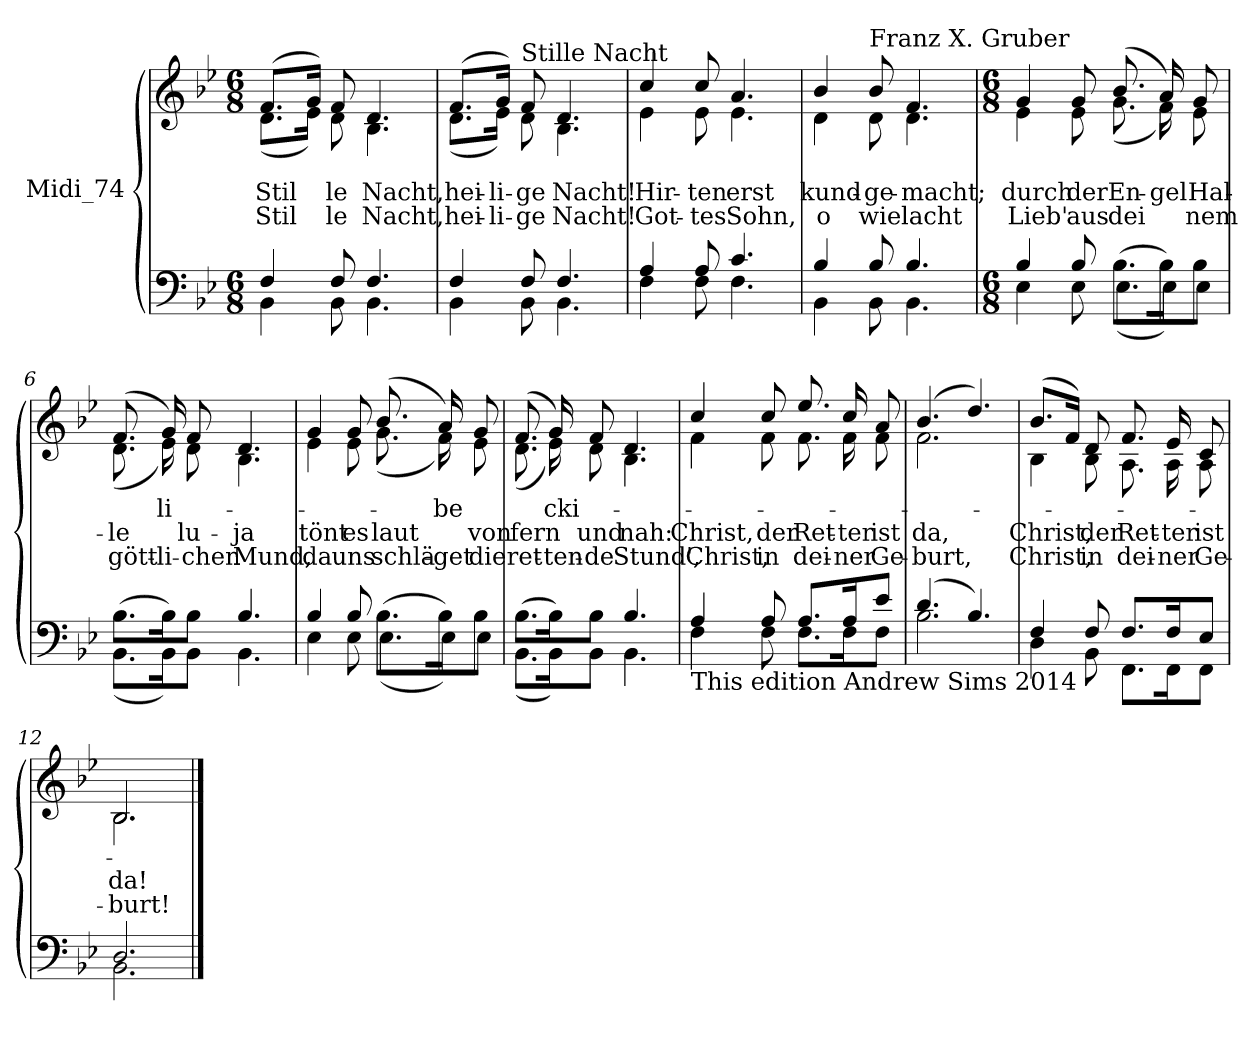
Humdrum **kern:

**kern	**kern	**text	**text	**text
*part2	*part1	*part1	*part1	*part1
*staff2	*staff1	*staff1	*staff1	*staff1
*I"Midi_74	*I"Midi_74	*	*	*
*clefF4	*clefG2	*	*	*
*k[b-e-]	*k[b-e-]	*	*	*
*B-:	*B-:	*	*	*
*M6/8	*M6/8	*	*	*
=1	=1	=1	=1	=1
*^	*	*	*	*
!	!	!LO:TX:a:t=Josef Mohr	!	!	!
!	!	!	!LO:LY:b	!	!LO:LY:b
*	*	*^	*	*	*
!	!	!	!	!	!LO:LY:b	!
4F/	4BB-\	(>8.f/L	(<8.d\L	.	Stil	Stil
.	.	16g/J)	16e-\J)	.	.	.
!	!	!	!	!LO:LY:b	!	!LO:LY:b
!	!	!	!	!	!LO:LY:b	!
8F/	8BB-\	8f/	8d\	.	le	le
!	!	!	!	!LO:LY:b	!	!LO:LY:b
!	!	!	!	!	!LO:LY:b	!
4.F/	4.BB-\	4.d/	4.B-\	.	Nacht,	Nacht,
=2	=2	=2	=2	=2	=2	=2
!	!	!	!	!LO:LY:b	!	!LO:LY:b
!	!	!	!	!	!LO:LY:b	!
4F/	4BB-\	(>8.f/L	(<8.d\L	.	hei-	-hei-
!	!	!	!	!LO:LY:b	!	!LO:LY:b
!	!	!	!	!	!LO:LY:b	!
.	.	16g/J)	16e-\J)	.	-li-	-li-
!	!	!LO:TX:a:t=Stille Nacht	!	!	!	!
!	!	!	!	!LO:LY:b	!	!LO:LY:b
!	!	!	!	!	!LO:LY:b	!
8F/	8BB-\	8f/	8d\	.	-ge	ge
!	!	!	!	!LO:LY:b	!	!LO:LY:b
!	!	!	!	!	!LO:LY:b	!
4.F/	4.BB-\	4.d/	4.B-\	.	Nacht!	Nacht!
=3	=3	=3	=3	=3	=3	=3
!	!	!	!	!LO:LY:b	!	!LO:LY:b
!	!	!	!	!	!LO:LY:b	!
4A/	4F\	4cc/	4e-\	.	Hir-	-Got-
!	!	!	!	!LO:LY:b	!	!LO:LY:b
!	!	!	!	!	!LO:LY:b	!
8A/	8F\	8cc/	8e-\	.	-ten	tes
!	!	!	!	!LO:LY:b	!	!LO:LY:b
!	!	!	!	!	!LO:LY:b	!
4.c/	4.F\	4.a/	4.e-\	.	erst	Sohn,
=4	=4	=4	=4	=4	=4	=4
!	!	!	!	!LO:LY:b	!	!LO:LY:b
!	!	!	!	!	!LO:LY:b	!
4B-/	4BB-\	4b-/	4d\	.	kund-	-o
!	!	!LO:TX:a:t=Franz X. Gruber	!	!	!	!
!	!	!	!	!LO:LY:b	!	!LO:LY:b
!	!	!	!	!	!LO:LY:b	!
8B-/	8BB-\	8b-/	8d\	.	-ge-	wie
!	!	!	!	!LO:LY:b	!	!LO:LY:b
!	!	!	!	!	!LO:LY:b	!
4.B-/	4.BB-\	4.f/	4.d\	.	-macht;	lacht
!!LO:LB:g=z	!!
=5	=5	=5	=5	=5	=5	=5
*M6/8	*	*M6/8	*	*	*	*
!	!	!	!	!LO:LY:b	!	!LO:LY:b
!	!	!	!	!	!LO:LY:b	!
4B-	4E-\	4g/	4e-\	.	durch	Lieb'
!	!	!	!	!LO:LY:b	!	!LO:LY:b
!	!	!	!	!	!LO:LY:b	!
8B-	8E-\	8g/	8e-\	.	der	aus
!	!	!	!	!LO:LY:b	!	!LO:LY:b
!	!	!	!	!	!LO:LY:b	!
(>8.B-\L	(<8.E-\L	(>8.b-/	(<8.g\	.	En-	-dei
!	!	!	!	!LO:LY:b	!	!
!	!	!	!	!	!LO:LY:b	!
16B-\K)	16E-\K)	16a/)	16f\)	.	-gel	.
!	!	!	!	!LO:LY:b	!	!LO:LY:b
!	!	!	!	!	!LO:LY:b	!
8B-\J	8E-\J	8g/	8e-\	.	Hal-	-nem
=6	=6	=6	=6	=6	=6	=6
!	!	!	!	!LO:LY:b	!	!LO:LY:b
!	!	!	!	!	!LO:LY:b	!
(>8.B-\L	(<8.BB-\L	(>8.f/	(<8.d\	.	le	-gött-
!	!	!	!	!LO:LY:b	!	!LO:LY:b
16B-\K)	16BB-\K)	16g/)	16e-\)	-li-	.	-li-
!	!	!	!	!LO:LY:b	!	!LO:LY:b
!	!	!	!	!	!LO:LY:b	!
8B-\J	8BB-\J	8f/	8d\	.	lu-	chen
!	!	!	!	!LO:LY:b	!	!LO:LY:b
!	!	!	!	!	!LO:LY:b	!
4.B-	4.BB-\	4.d/	4.B-\	.	-ja	Mund,
=7	=7	=7	=7	=7	=7	=7
!	!	!	!	!LO:LY:b	!	!LO:LY:b
!	!	!	!	!	!LO:LY:b	!
4B-	4E-\	4g/	4e-\	.	tönt	-da
!	!	!	!	!LO:LY:b	!	!LO:LY:b
!	!	!	!	!	!LO:LY:b	!
8B-	8E-\	8g/	8e-\	.	es	uns
!	!	!	!	!LO:LY:b	!	!LO:LY:b
!	!	!	!	!	!LO:LY:b	!
(>8.B-\L	(<8.E-\L	(>8.b-/	(<8.g\	.	laut	-schlä-
!	!	!	!	!LO:LY:b	!	!LO:LY:b
16B-\K)	16E-\K)	16a/)	16f\)	-be	.	get
!	!	!	!	!LO:LY:b	!	!LO:LY:b
!	!	!	!	!	!LO:LY:b	!
8B-\J	8E-\J	8g/	8e-\	.	von	die
=8	=8	=8	=8	=8	=8	=8
!	!	!	!	!LO:LY:b	!	!LO:LY:b
!	!	!	!	!	!LO:LY:b	!
(>8.B-\L	(<8.BB-\L	(>8.f/	(<8.d\	.	fern	-ret-
!	!	!	!	!LO:LY:b	!	!LO:LY:b
16B-\K)	16BB-\K)	16g/)	16e-\)	-cki-	.	-ten-
!	!	!	!	!LO:LY:b	!	!LO:LY:b
!	!	!	!	!	!LO:LY:b	!
8B-\J	8BB-\J	8f/	8d\	.	und	de
!	!	!	!	!LO:LY:b	!	!LO:LY:b
!	!	!	!	!	!LO:LY:b	!
4.B-	4.BB-\	4.d/	4.B-\	.	nah:	Stund',
!!LO:LB:g=z	!!
=9	=9	=9	=9	=9	=9	=9
!LO:TX:b:t=This edition  Andrew Sims 2014	!	!	!	!	!	!
!	!	!	!	!LO:LY:b	!	!LO:LY:b
!	!	!	!	!	!LO:LY:b	!
4A/	4F\	4cc/	4f\	.	-Christ,	Christ,
!	!	!	!	!LO:LY:b	!	!LO:LY:b
!	!	!	!	!	!LO:LY:b	!
8A/	8F\	8cc/	8f\	.	der	in
!	!	!	!	!LO:LY:b	!	!LO:LY:b
!	!	!	!	!	!LO:LY:b	!
8.A/L	8.F\L	8.ee-/	8.f\	.	Ret-	-dei-
!	!	!	!	!LO:LY:b	!	!LO:LY:b
!	!	!	!	!	!LO:LY:b	!
16A/K	16F\K	16cc/	16f\	.	-ter	-ner
!	!	!	!	!LO:LY:b	!	!LO:LY:b
!	!	!	!	!	!LO:LY:b	!
8e-/J	8F\J	8a/	8f\	.	ist	Ge-
=10	=10	=10	=10	=10	=10	=10
!	!	!	!	!LO:LY:b	!	!LO:LY:b
!	!	!	!	!	!LO:LY:b	!
(>4.d/	2.B-\	(>4.b-/	2.f\	.	da,	burt,
4.B-/)	.	4.dd/)	.	.	.	.
=11	=11	=11	=11	=11	=11	=11
!	!	!	!	!LO:LY:b	!	!LO:LY:b
!	!	!	!	!	!LO:LY:b	!
4F/	4D\	(>8.b-/L	4B-	.	-Christ,	Christ,
.	.	16f/J)	.	.	.	.
!	!	!	!	!LO:LY:b	!	!LO:LY:b
!	!	!	!	!	!LO:LY:b	!
8F/	8BB-\	8d/	8B-	.	der	in
!	!	!	!	!LO:LY:b	!	!LO:LY:b
!	!	!	!	!	!LO:LY:b	!
8.F/L	8.FF\L	8.f/	8.A	.	Ret-	-dei-
!	!	!	!	!LO:LY:b	!	!LO:LY:b
!	!	!	!	!	!LO:LY:b	!
16F/K	16FF\K	16e-/	16A	.	-ter	-ner
!	!	!	!	!LO:LY:b	!	!LO:LY:b
!	!	!	!	!	!LO:LY:b	!
8E-/J	8FF\J	8c/	8A	.	ist	Ge-
=12	=12	=12	=12	=12	=12	=12
!	!	!	!	!LO:LY:b	!	!LO:LY:b
!	!	!	!	!	!LO:LY:b	!
2.D/	2.BB-\	2.B-/	2.B-	.	da!	burt!
*v	*v	*	*	*	*	*
*	*v	*v	*	*	*
==	==	==	==	==
*-	*-	*-	*-	*-
